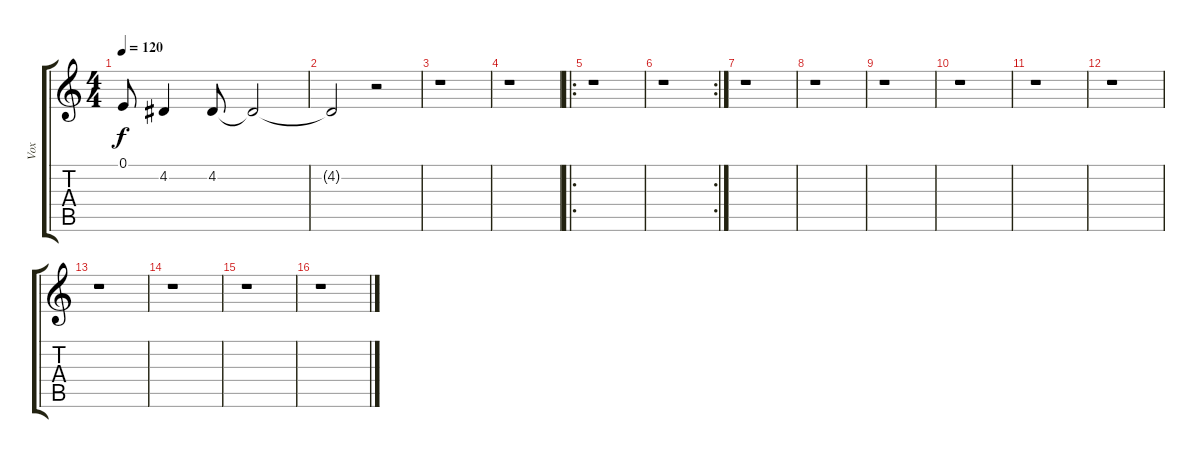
\track ("Vox" "Vox") {instrument drawbarorgan}
\staff {score tabs}
\tuning (E4 B3 G3 D3 A2 E2) {hide}
\ts (4 4)
\tempo 120
\clef g2
\ks c
0.1{t}.8{dy f} 4.2.4 4.2.8 4.2{t}.2 |
4.2{t}.2 r.2 |
r.1 |
r.1 |
\ro
r.1 |
\rc 2
r.1 |
r.1 |
r.1 |
r.1 |
r.1 |
r.1 |
r.1 |
r.1 |
r.1 |
r.1 |
r.1
